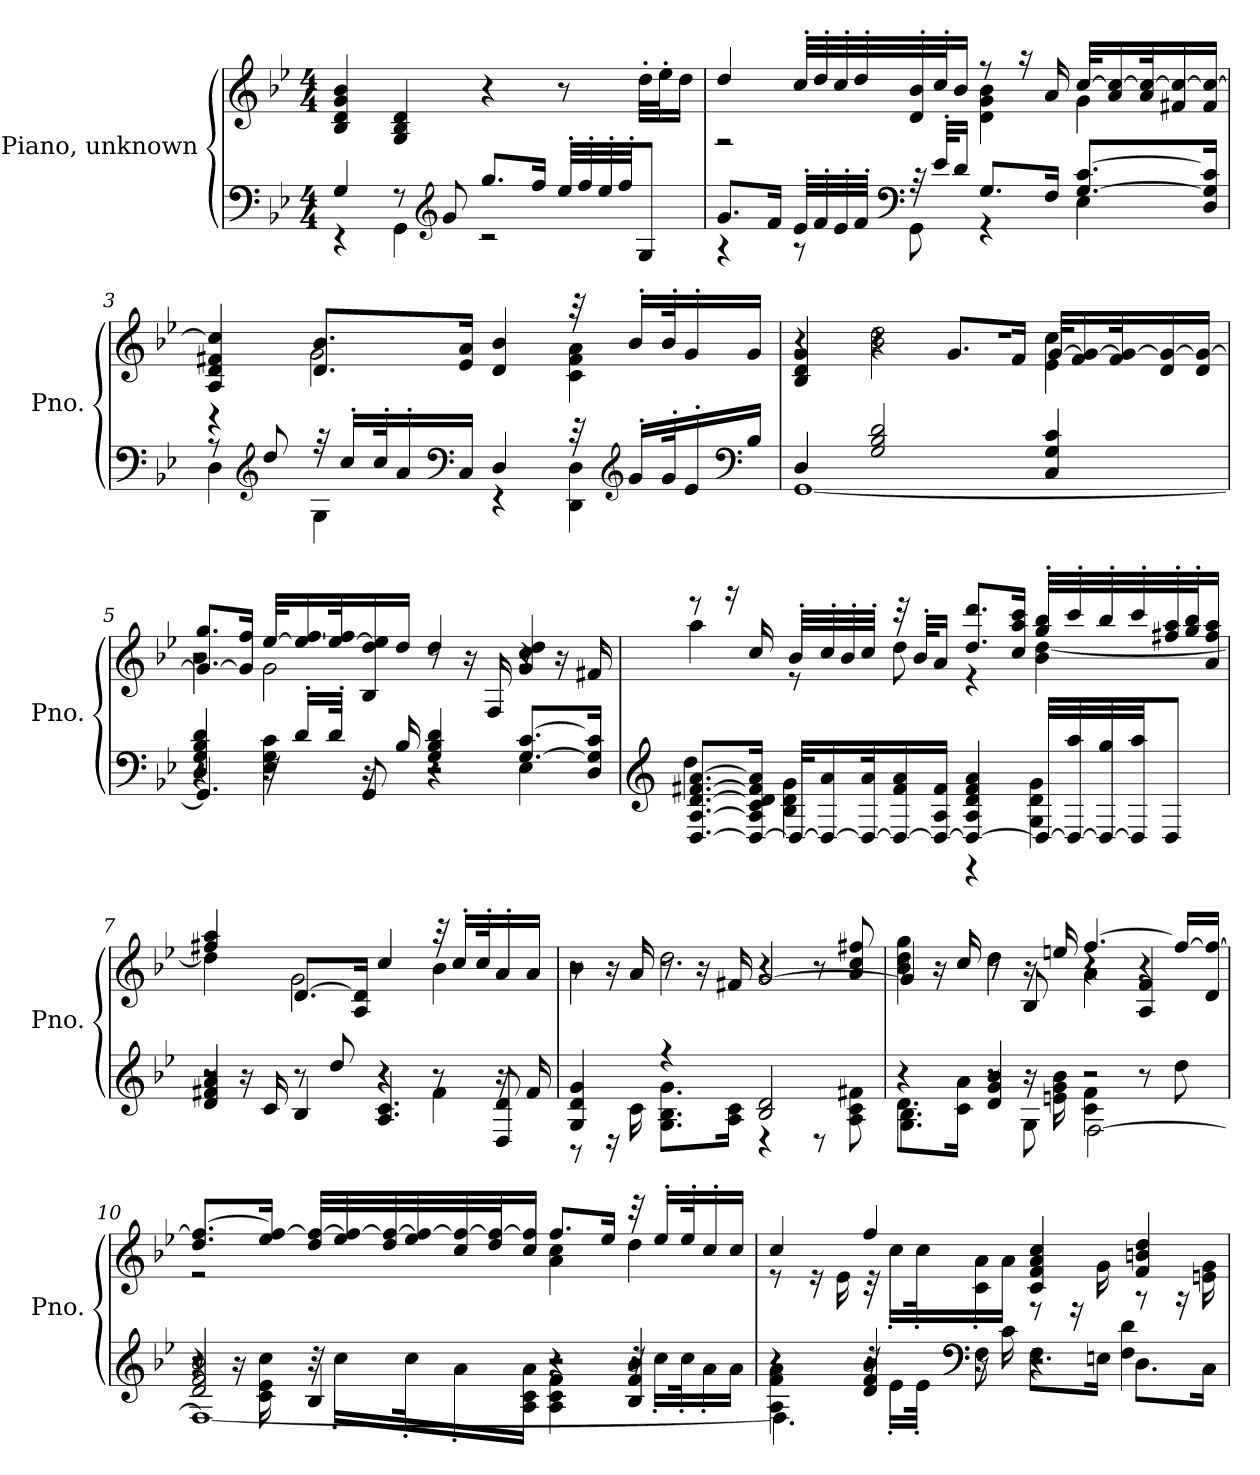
**kern	**kern
*part1	*part1
*staff2	*staff1
*I"Piano, unknown	*
*I'Pno.	*
*clefF4	*clefG2
*k[b-e-]	*k[b-e-]
*M4/4	*M4/4
*MM120	*MM120
=1	=1
*^	*
4G/	4r	4B-/ 4d/ 4g/ 4b-/
8r	4GG\	4G/ 4B-/ 4d/
*clefG2	*	*
8g/	.	.
8.gg/L	2r	4r
16ff/Jk	.	.
32ee-'/LLL	.	8r
32ff'/	.	.
32ee-'/	.	.
32ff'/JJ	.	.
8G/J	.	32dd'\LLL
.	.	32ee-'\J
.	.	16dd\JJ
=2	=2	=2
*	*	*^
8.g/L	4r	4dd/	2r
16f/Jk	.	.	.
32e-'/LLL	8r	32cc'/LLL	.
32f'/	.	32dd'/	.
32e-'/	.	32cc'/	.
32f'/JJJ	.	32dd'/	.
*clefF4	*	*	*
32r	8GG\	32d/' 32b-/'	.
32e-'/KLL	.	32cc'/J	.
16d/JJ	.	16b-/JJ	.
8.G/L	4r	8r	4d\ 4g\ 4b-\
.	.	16r	.
16F/Jk	.	16a/	.
[8.G/ [8.c/L	4E-\	[32cc/KLL	4g\
.	.	16a/ 16cc/_	.
.	.	32a/ 32cc/_K	.
.	.	16f#X/ 16cc/_	.
16D/ 16G/] 16c/]Jk	.	16f#/ 16cc/_JJ	.
!!LO:LB:g=z	!!
=3	=3	=3	=3
8r	4D\	4A/ 4d/ 4f#X/ 4cc/]	4r
*clefG2	*	*	*
8dd/	.	.	.
32r	4G\	8.d/ 8.b-/L	2g\
16cc'/LL	.	.	.
32cc'/K	.	.	.
16a'/	.	.	.
*clefF4	*	*	*
16C/JJ	.	16e-/ 16a/Jk	.
4D/	4r	4d/ 4b-/	.
32r	4DD\ 4D\	32r	4c\ 4f#\ 4a\
*clefG2	*	*	*
16g'/LL	.	16b-'/LL	.
32g'/K	.	32b-'/K	.
16e-'/	.	16g'/	.
*clefF4	*	*	*
16B-/JJ	.	16g/JJ	.
=4	=4	=4	=4
*	*	*	*^
4D/	[1GG	1r	4r	4B-/ 4d/ 4g/
2G/ 2B-/ 2d/	.	.	2b-\ 2dd\	4r
.	.	.	.	8.g/L
.	.	.	.	16f/Jk
4C/ 4G/ 4c/	.	.	4e-\ 4cc\	[32g/KLL
.	.	.	.	16f/ 16g/_
.	.	.	.	32f/ 32g/_K
.	.	.	.	16d/ 16g/_
.	.	.	.	16d/ 16g/_JJ
!!LO:LB:g=z	!!	!!
=5	=5	=5	=5	=5
*	*^	*	*	*
4D/ 4G/ 4B-/ 4d/	4r	4.GG/]	2r	4b-\	8.g/_ 8.gg/L
.	.	.	.	.	16g/] 16ff/Jk
32r	4E-\ 4G\ 4c\	.	.	2g\	[32ee-/KLL
16d'/LL	.	.	.	.	16ee-/_ 16ff/
32d'/JJk	.	.	.	.	32ee-/_ 32ff/K
16r	.	8GG/	.	.	16B-/ 16dd/ 16ee-/]
16B-/	.	.	.	.	16dd/JJ
4G/ 4B-/ 4d/	4r	2r	4dd/	.	8r
.	.	.	.	.	16r
.	.	.	.	.	16F/
[8.G/ [8.c/L	4E-\	.	4g/ 4cc/ 4dd/	4r	8r
.	.	.	.	.	16r
16D/ 16G/] 16c/]Jk	.	.	.	.	16f#X/
*v	*v	*v	*	*	*
*	*v	*v	*v
!!LO:LB:g=z
=6	=6
*clefG2	*
*^	*^
[8.D/ [8.A/ [8.d/ [8.f#X/ [8.a/L	4dd\	8r	4aa\
.	.	16r	.
16D/_ 16A/] 16c/ 16d/] 16f#/] 16a/]Jk	.	16cc/	.
32D/KLL_	4B-\ 4d\ 4g\	32b-'/LLL	8r
16D/_ 16a/	.	32cc'/	.
.	.	32b-'/	.
32D/_ 32a/K	.	32cc'/JJJ	.
16D/_ 16f#/ 16a/	.	32r	8dd\
.	.	32b-'/KLL	.
16D/_ 16A/ 16f#/JJ	.	16a/JJ	.
4D/_ 4A/ 4d/ 4f#/ 4a/	4r	8.dd/ 8.ddd/L	4r
.	.	16cc/ 16aa/ 16ccc/Jk	.
32D/LLL_	4G\ 4d\ 4g\	32gg/' 32bb-/'LLL	4b-\ [4dd\
32D/_ 32aa/	.	32ccc'/	.
32D/_ 32gg/	.	32bb-'/	.
32D/] 32aa/JJ	.	32ccc'/	.
8D/J	.	32ff#X/' 32aa/'	.
.	.	32gg/' 32bb-/'J	.
.	.	16a/ 16ff#/ 16aa/JJ	.
=7	=7	=7	=7
*	*^	*	*
8r	2r	4d/ 4f#X/ 4a/	4ff#X/ 4aa/	4dd\]
16r	.	.	.	.
16c/	.	.	.	.
8r	.	4B-/	[8.d/L	2g\
8dd/	.	.	.	.
.	.	.	16A/ 16d/]Jk	.
4r	4r	4.A/ 4.c/	4cc/	.
8r	4f#\	.	32r	4b-\
.	.	.	16cc'/LL	.
.	.	.	32cc'/K	.
16r	.	8D/ 8d/	16a'/	.
16f#/	.	.	16a/JJ	.
*	*v	*v	*	*
!!LO:LB:g=z
=8	=8	=8	=8
*	*	*	*^
4G/ 4d/ 4g/	8r	8r	4b-\	2r
.	16r	16r	.	.
.	16c\	16a/	.	.
4r	8.G\ 8.B-\ 8.g\L	8r	2.dd\	.
.	.	16r	.	.
.	16A\ 16c\Jk	16f#X/	.	.
2B-/ 2d/	4r	4r	.	[2g/
.	8r	8r	.	.
.	8A\ 8c\ 8f#X\	8a/ 8cc/ 8ff#X/	.	.
=9	=9	=9	=9	=9
*	*^	*	*	*
4r	8.d\L	4.G\ 4.B-\	8r	4b-\ 4dd\ 4gg\	4g/]
.	.	.	16r	.	.
.	16c\ 16a\Jk	.	16cc/	.	.
4d/ 4g/ 4b-/	8r	.	8r	4dd\	8r
.	16r	8G\	16r	.	8B-/
.	16en\ 16g\ 16b-\	.	16een/	.	.
2r	4c\ 4f\	[2F\	[4.ff/	4a\	4r
.	8r	.	.	4r	4A/ 4f/
.	8dd\	.	16ff/LL_	.	.
.	.	.	16d/ 16ff/_JJ	.	.
*	*	*	*	*v	*v
!!LO:LB:g=z
=10	=10	=10	=10	=10
*	*	*^	*	*
2d/ 2f/ 2b-/	8r	4r	1F_	8.dd/ 8.ff/_L	2r
.	16r	.	.	.	.
.	16c\ 16e-\ 16cc\	.	.	16ee-/ 16ff/_Jk	.
.	32r	4B-/	.	32dd/ 32ff/_LLL	.
.	16cc'\LL	.	.	32ee-/ 32ff/_	.
.	.	.	.	32dd/ 32ff/_	.
.	32cc'\K	.	.	32ee-/ 32ff/_	.
.	16a'\	.	.	32cc/ 32ff/_	.
.	.	.	.	32dd/ 32ff/_J	.
.	16A\ 16c\ 16a\JJ	.	.	16cc/ 16ff/]JJ	.
4r	4A\ 4c\ 4f\	2r	.	8.ff/L	4a\ 4cc\
.	.	.	.	16ee-/Jk	.
4B-/ 4f/ 4b-/	32r	.	.	32r	4dd\
.	16cc'\LL	.	.	16ee-'/LL	.
.	32cc'\K	.	.	32ee-'/K	.
.	16a'\	.	.	16cc'/	.
.	16a\JJ	.	.	16cc/JJ	.
*	*	*v	*v	*	*
=11	=11	=11	=11	=11
4r	4A\ 4f\ 4a\	4.F\]	4cc/	8r
.	.	.	.	16r
.	.	.	.	16e-\
4d/ 4f/ 4b-/	32r	.	4ff/	32r
.	16e-'\LL	.	.	16cc'\LL
.	32e-'\JJk	.	.	32cc'\K
*clefF4	*	*	*	*
.	16r	8F\	.	16c\' 16a\'
.	16c\	.	.	16a\JJ
2r	8.F\L	4r	4c/ 4f/ 4a/ 4cc/	8r
.	.	.	.	16r
.	16En\Jk	.	.	16g\
.	8.D\L	4F\ 4d\	4f/ 4bn/ 4dd/	8r
.	.	.	.	16r
.	16C\Jk	.	.	16en\ 16g\
*v	*v	*v	*	*
*	*v	*v
=	=
*-	*-
